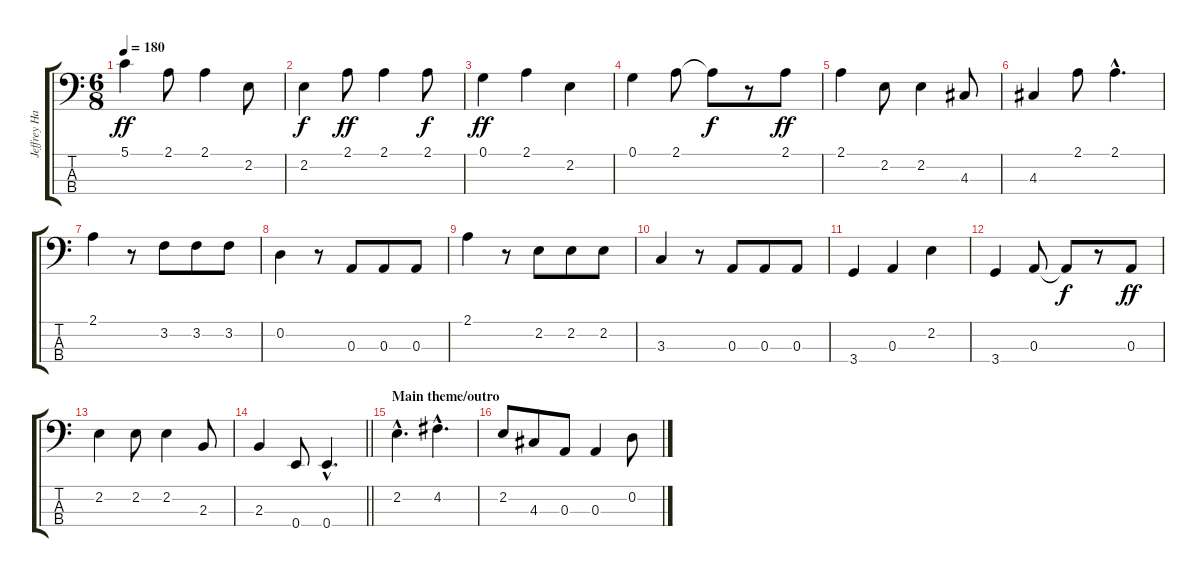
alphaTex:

\track ("Jeffrey Hammond-Hammond - bass" "Jeffrey Ha") {instrument electricbassfinger}
\staff {score tabs}
\tuning (G2 D2 A1 E1) {hide}
\ts (6 8)
\tempo 180
\clef f4
\ks c
5.1.4{dy ff} 2.1.8 2.1.4 2.2.8 |
2.2.4{dy f} 2.1.8{dy ff} 2.1.4 2.1.8{dy f} |
0.1.4{dy ff} 2.1.4 2.2.4 |
0.1.4 2.1.8 2.1{t}.8{dy f} r.8 2.1.8{dy ff} |
2.1.4 2.2.8 2.2.4 4.3.8 |
4.3.4 2.1.8 2.1{hac}.4{d} |
2.1.4 r.8 3.2.8 3.2.8 3.2.8 |
0.2.4 r.8 0.3.8 0.3.8 0.3.8 |
2.1.4 r.8 2.2.8 2.2.8 2.2.8 |
3.3.4 r.8 0.3.8 0.3.8 0.3.8 |
3.4.4 0.3.4 2.2.4 |
3.4.4 0.3.8 0.3{t}.8{dy f} r.8 0.3.8{dy ff} |
2.2.4 2.2.8 2.2.4 2.3.8 |
\barLineRight lightlight
2.3.4 0.4.8 0.4{hac}.4{d} |
\section ("" "Main theme/outro")
2.2{hac}.4{d} 4.2{hac}.4{d} |
2.2.8 4.3.8 0.3.8 0.3.4 0.2.8
